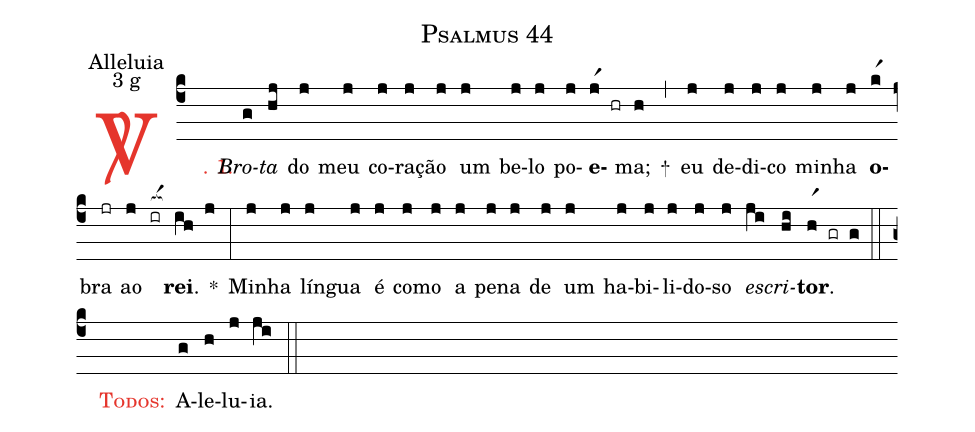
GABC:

name: Psalmus 44;
office-part: Alleluia;
mode: 3;
mode-differentia: g;
%%
(c4)

<c><sp>V/</sp>. 1.</c>() <i>Bro</i>(g)<i>ta</i>(hj) do(j) meu(j) co(j)ra(j)ção(j) um(j) be(j)lo(j) po(j)<b>e</b>(jr1 hr)ma;(h) +(,) eu(j) de(j)di(j)co(j) mi(j)nha(j) <b>o</b>(kr1)bra(jr) ao(j) <nlba>(ir[ocba:1{]) <b>rei</b>.</nlba>(ih[ocba:0}] j) *(:) Mi(j)nha(j) lín(j)gua(j) é(j) co(j)mo(j) a(j) pe(j)na(j) de(j) um(j) ha(j)bi(j)li(j)do(j)so(j) <i>es</i>(ji)<i>cri</i>(hi)<b>tor</b>.(hr1 gr g)

(::)

<nlba><c><sc>Todos</sc>:</c>() A</nlba>(g)le(h)lu(j)ia.(ji)

(::)
